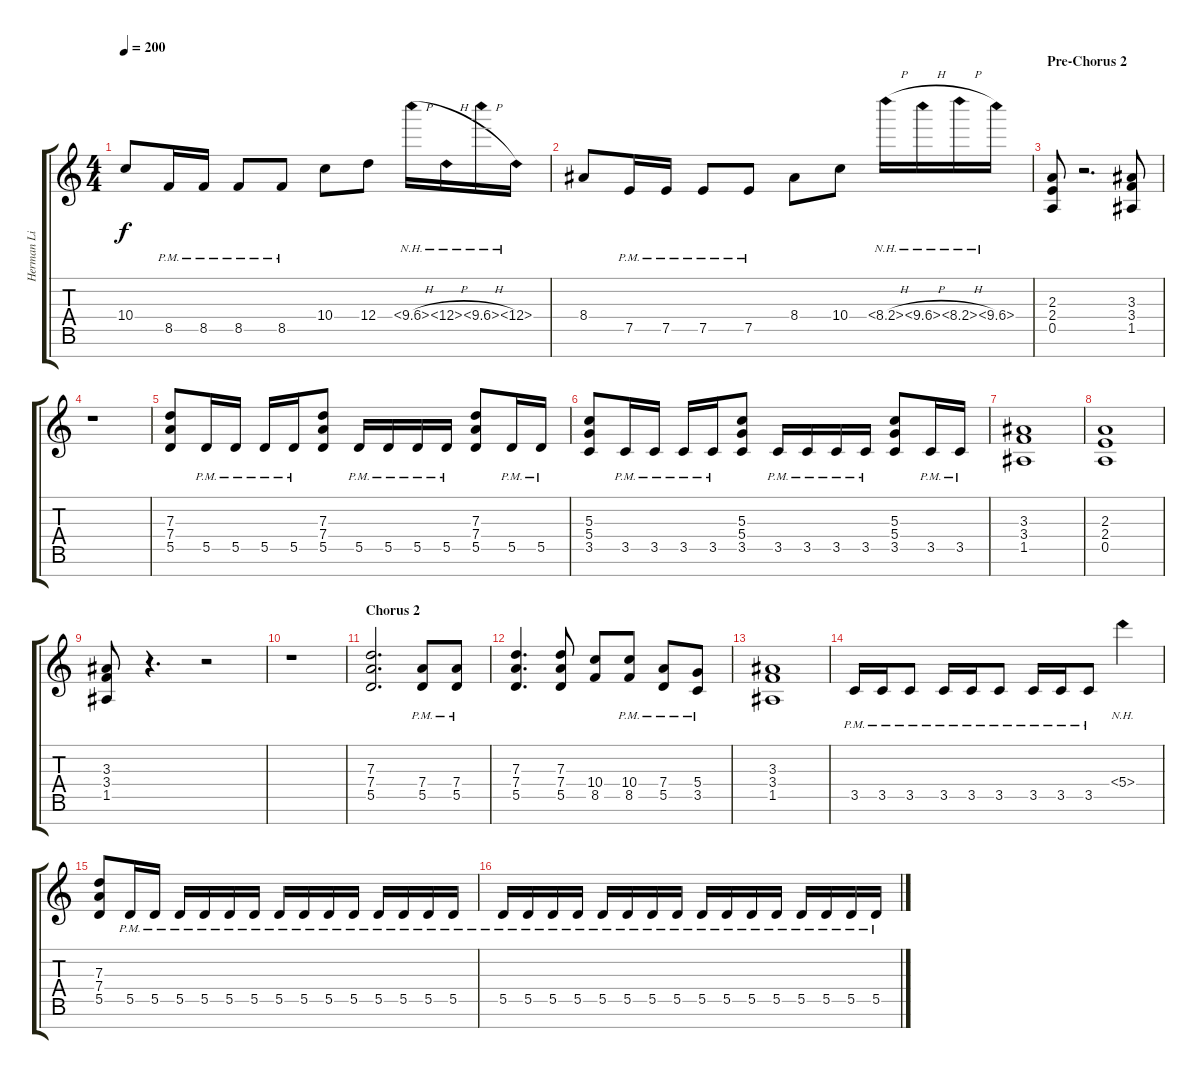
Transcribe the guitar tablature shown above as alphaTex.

\track ("Herman Li | Lead" "Herman Li ") {instrument distortionguitar}
\staff {score tabs}
\tuning (E4 B3 G3 D3 A2 E2 B1) {hide}
\ts (4 4)
\tempo 200
\clef g2
\ks c
10.4.8{dy f} 8.5{pm}.16 8.5{pm}.16 8.5{pm}.8 8.5{pm}.8 10.4.8 12.4.8 10.4{nh h}.16 12.4{nh h}.16 10.4{nh h}.16 12.4{nh}.16 |
8.4.8 7.5{pm}.16 7.5{pm}.16 7.5{pm}.8 7.5{pm}.8 8.4.8 10.4.8 8.4{nh h}.16 10.4{nh h}.16 8.4{nh h}.16 10.4{nh}.16 |
\section ("" "Pre-Chorus 2")
(2.3 2.4 0.5).8 r.2{d} (3.3 3.4 1.5).8 |
r.1 |
(7.3 7.4 5.5).8 5.5{pm}.16 5.5{pm}.16 5.5{pm}.16 5.5{pm}.16 (7.3 7.4 5.5).8 5.5{pm}.16 5.5{pm}.16 5.5{pm}.16 5.5{pm}.16 (7.3 7.4 5.5).8 5.5{pm}.16 5.5{pm}.16 |
(5.3 5.4 3.5).8 3.5{pm}.16 3.5{pm}.16 3.5{pm}.16 3.5{pm}.16 (5.3 5.4 3.5).8 3.5{pm}.16 3.5{pm}.16 3.5{pm}.16 3.5{pm}.16 (5.3 5.4 3.5).8 3.5{pm}.16 3.5{pm}.16 |
(3.3 3.4 1.5).1 |
(2.3 2.4 0.5).1 |
(3.3 3.4 1.5).8 r.4{d} r.2 |
r.1 |
\section ("" "Chorus 2")
(7.3 7.4 5.5).2{d} (7.4{pm} 5.5{pm}).8 (7.4{pm} 5.5{pm}).8 |
(7.3 7.4 5.5).4{d} (7.3 7.4 5.5).8 (10.4 8.5).8 (10.4{pm} 8.5{pm}).8 (7.4{pm} 5.5{pm}).8 (5.4{pm} 3.5{pm}).8 |
(3.3 3.4 1.5).1 |
3.5{pm}.16 3.5{pm}.16 3.5{pm}.8 3.5{pm}.16 3.5{pm}.16 3.5{pm}.8 3.5{pm}.16 3.5{pm}.16 3.5{pm}.8 5.4{nh}.4 |
(7.3 7.4 5.5).8 5.5{pm}.16 5.5{pm}.16 5.5{pm}.16 5.5{pm}.16 5.5{pm}.16 5.5{pm}.16 5.5{pm}.16 5.5{pm}.16 5.5{pm}.16 5.5{pm}.16 5.5{pm}.16 5.5{pm}.16 5.5{pm}.16 5.5{pm}.16 |
5.5{pm}.16 5.5{pm}.16 5.5{pm}.16 5.5{pm}.16 5.5{pm}.16 5.5{pm}.16 5.5{pm}.16 5.5{pm}.16 5.5{pm}.16 5.5{pm}.16 5.5{pm}.16 5.5{pm}.16 5.5{pm}.16 5.5{pm}.16 5.5{pm}.16 5.5{pm}.16
